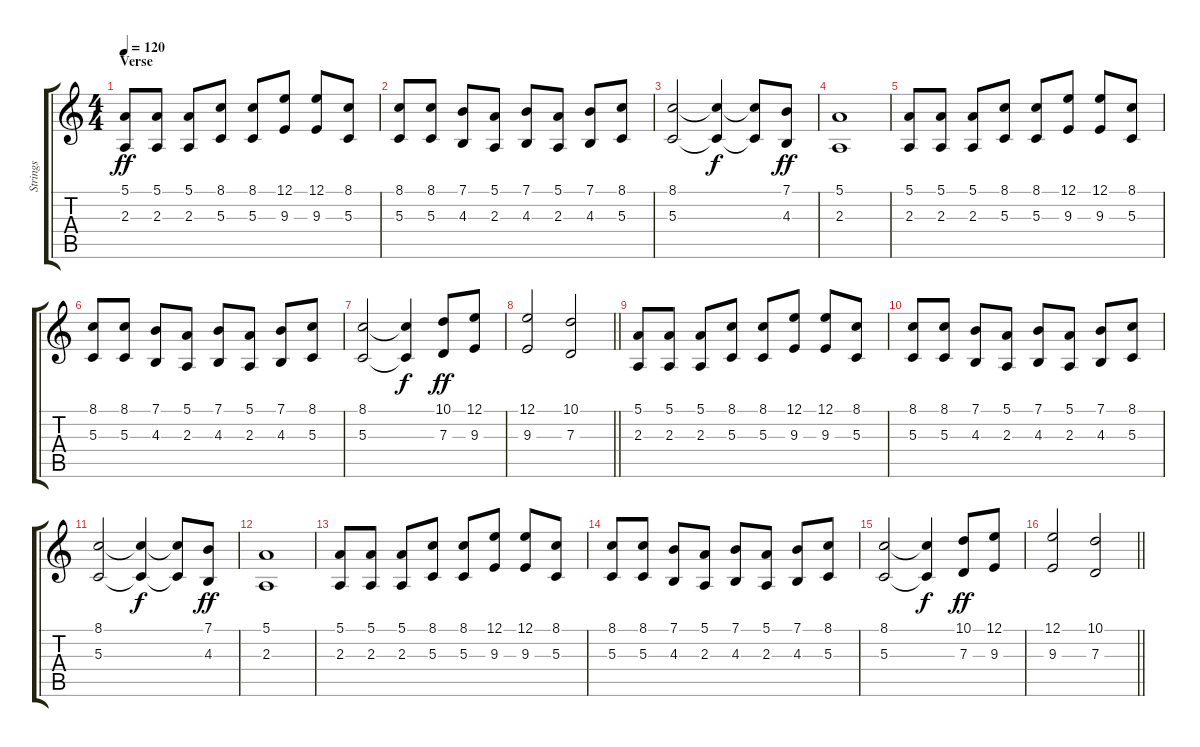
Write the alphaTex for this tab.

\track ("Strings" "Strings") {instrument stringensemble1}
\staff {score tabs}
\tuning (E4 B3 G3 D3 A2 E2) {hide}
\ts (4 4)
\section ("" "Verse")
\tempo 120
\clef g2
\ks c
(5.1 2.3).8{dy ff} (5.1 2.3).8 (5.1 2.3).8 (8.1 5.3).8 (8.1 5.3).8 (12.1 9.3).8 (12.1 9.3).8 (8.1 5.3).8 |
(8.1 5.3).8 (8.1 5.3).8 (7.1 4.3).8 (5.1 2.3).8 (7.1 4.3).8 (5.1 2.3).8 (7.1 4.3).8 (8.1 5.3).8 |
(8.1 5.3).2 (8.1{t} 5.3{t}).4{dy f} (8.1{t} 5.3{t}).8 (7.1 4.3).8{dy ff} |
(5.1 2.3).1 |
(5.1 2.3).8 (5.1 2.3).8 (5.1 2.3).8 (8.1 5.3).8 (8.1 5.3).8 (12.1 9.3).8 (12.1 9.3).8 (8.1 5.3).8 |
(8.1 5.3).8 (8.1 5.3).8 (7.1 4.3).8 (5.1 2.3).8 (7.1 4.3).8 (5.1 2.3).8 (7.1 4.3).8 (8.1 5.3).8 |
(8.1 5.3).2 (8.1{t} 5.3{t}).4{dy f} (10.1 7.3).8{dy ff} (12.1 9.3).8 |
\barLineRight lightlight
(12.1 9.3).2 (10.1 7.3).2 |
(5.1 2.3).8 (5.1 2.3).8 (5.1 2.3).8 (8.1 5.3).8 (8.1 5.3).8 (12.1 9.3).8 (12.1 9.3).8 (8.1 5.3).8 |
(8.1 5.3).8 (8.1 5.3).8 (7.1 4.3).8 (5.1 2.3).8 (7.1 4.3).8 (5.1 2.3).8 (7.1 4.3).8 (8.1 5.3).8 |
(8.1 5.3).2 (8.1{t} 5.3{t}).4{dy f} (8.1{t} 5.3{t}).8 (7.1 4.3).8{dy ff} |
(5.1 2.3).1 |
(5.1 2.3).8 (5.1 2.3).8 (5.1 2.3).8 (8.1 5.3).8 (8.1 5.3).8 (12.1 9.3).8 (12.1 9.3).8 (8.1 5.3).8 |
(8.1 5.3).8 (8.1 5.3).8 (7.1 4.3).8 (5.1 2.3).8 (7.1 4.3).8 (5.1 2.3).8 (7.1 4.3).8 (8.1 5.3).8 |
(8.1 5.3).2 (8.1{t} 5.3{t}).4{dy f} (10.1 7.3).8{dy ff} (12.1 9.3).8 |
\barLineRight lightlight
(12.1 9.3).2 (10.1 7.3).2
